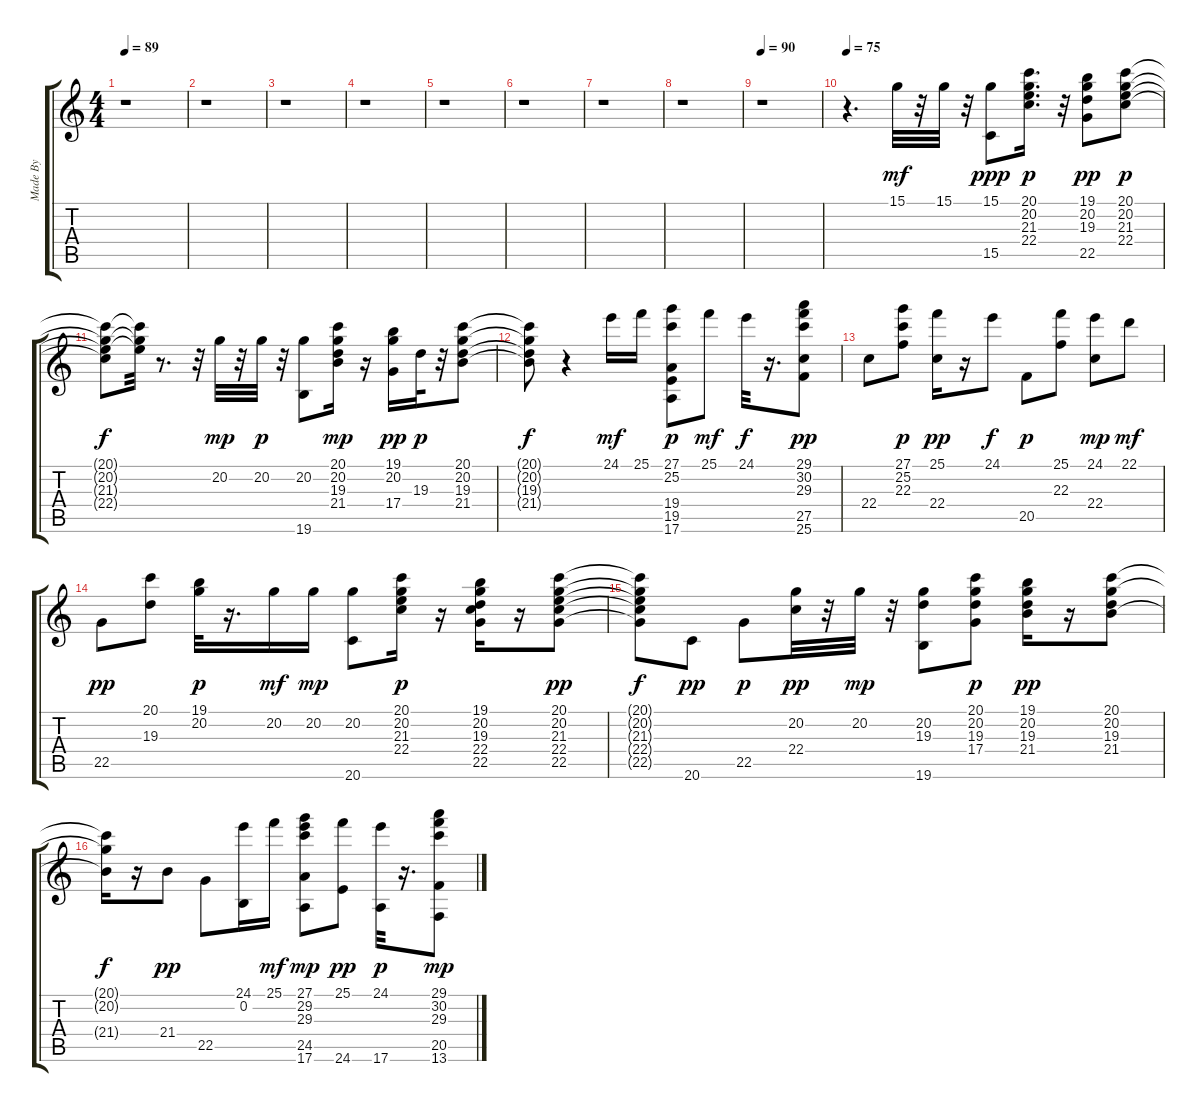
\track ("Made By" "Made By") {instrument acousticgrandpiano}
\staff {score tabs}
\tuning (E4 B3 G3 D3 A2 E2) {hide}
\ts (4 4)
\tempo 89
\clef g2
\ks c
r.1{dy mf} |
r.1 |
r.1 |
r.1 |
r.1 |
r.1 |
r.1 |
r.1 |
\tempo 90
r.1 |
\tempo 75
r.4{d} 15.1.32 r.32 15.1.32 r.32 (15.1 15.5).8{dy ppp} (20.1 20.2 21.3 22.4).16{d dy p} r.32 (19.1 20.2 19.3 22.5).8{dy pp} (20.1 20.2 21.3 22.4).8{dy p} |
(20.1{t} 20.2{t} 21.3{t} 22.4{t}).8{dy f} (20.1{t} 20.2{t} 21.3{t}).32 r.8{d} r.32 20.2.32{dy mp} r.32 20.2.32{dy p} r.32 (20.2 19.6).8 (20.1 20.2 19.3 21.4).16{dy mp} r.16 (19.1 20.2 17.4).16{dy pp} 19.3.32{dy p} r.32 (20.1 20.2 19.3 21.4).8 |
(20.1{t} 20.2{t} 19.3{t} 21.4{t}).8{dy f} r.4 24.1.16{dy mf} 25.1.16 (27.1 25.2 19.4 19.5 17.6).8{dy p} 25.1.8{dy mf} 24.1.32{dy f} r.16{d} (29.1 30.2 29.3 27.5 25.6).8{dy pp} |
22.4.8 (27.1 25.2 22.3).8{dy p} (25.1 22.4).16{dy pp} r.16 24.1.8{dy f} 20.5.8{dy p} (25.1 22.3).8 (24.1 22.4).8{dy mp} 22.1.8{dy mf} |
22.5.8{dy pp} (20.1 19.3).8 (19.1 20.2).32{dy p} r.16{d} 20.2.16{dy mf} 20.2.16{dy mp} (20.2 20.6).8 (20.1 20.2 21.3 22.4).16{dy p} r.16 (19.1 20.2 19.3 22.4 22.5).16 r.16 (20.1 20.2 21.3 22.4 22.5).8{dy pp} |
(20.1{t} 20.2{t} 21.3{t} 22.4{t} 22.5{t}).8{dy f} 20.6.8{dy pp} 22.5.8{dy p} (20.2 22.4).32{dy pp} r.32 20.2.32{dy mp} r.32 (20.2 19.3 19.6).8 (20.1 20.2 19.3 17.4).8{dy p} (19.1 20.2 19.3 21.4).16{dy pp} r.16 (20.1 20.2 19.3 21.4).8 |
(20.1{t} 20.2{t} 21.4{t}).16{dy f} r.16 21.4.8{dy pp} 22.5.8 (24.1 0.2).16 25.1.16{dy mf} (27.1 29.2 29.3 24.5 17.6).8{dy mp} (25.1 24.6).8{dy pp} (24.1 17.6).32{dy p} r.16{d} (29.1 30.2 29.3 20.5 13.6).8{dy mp}
